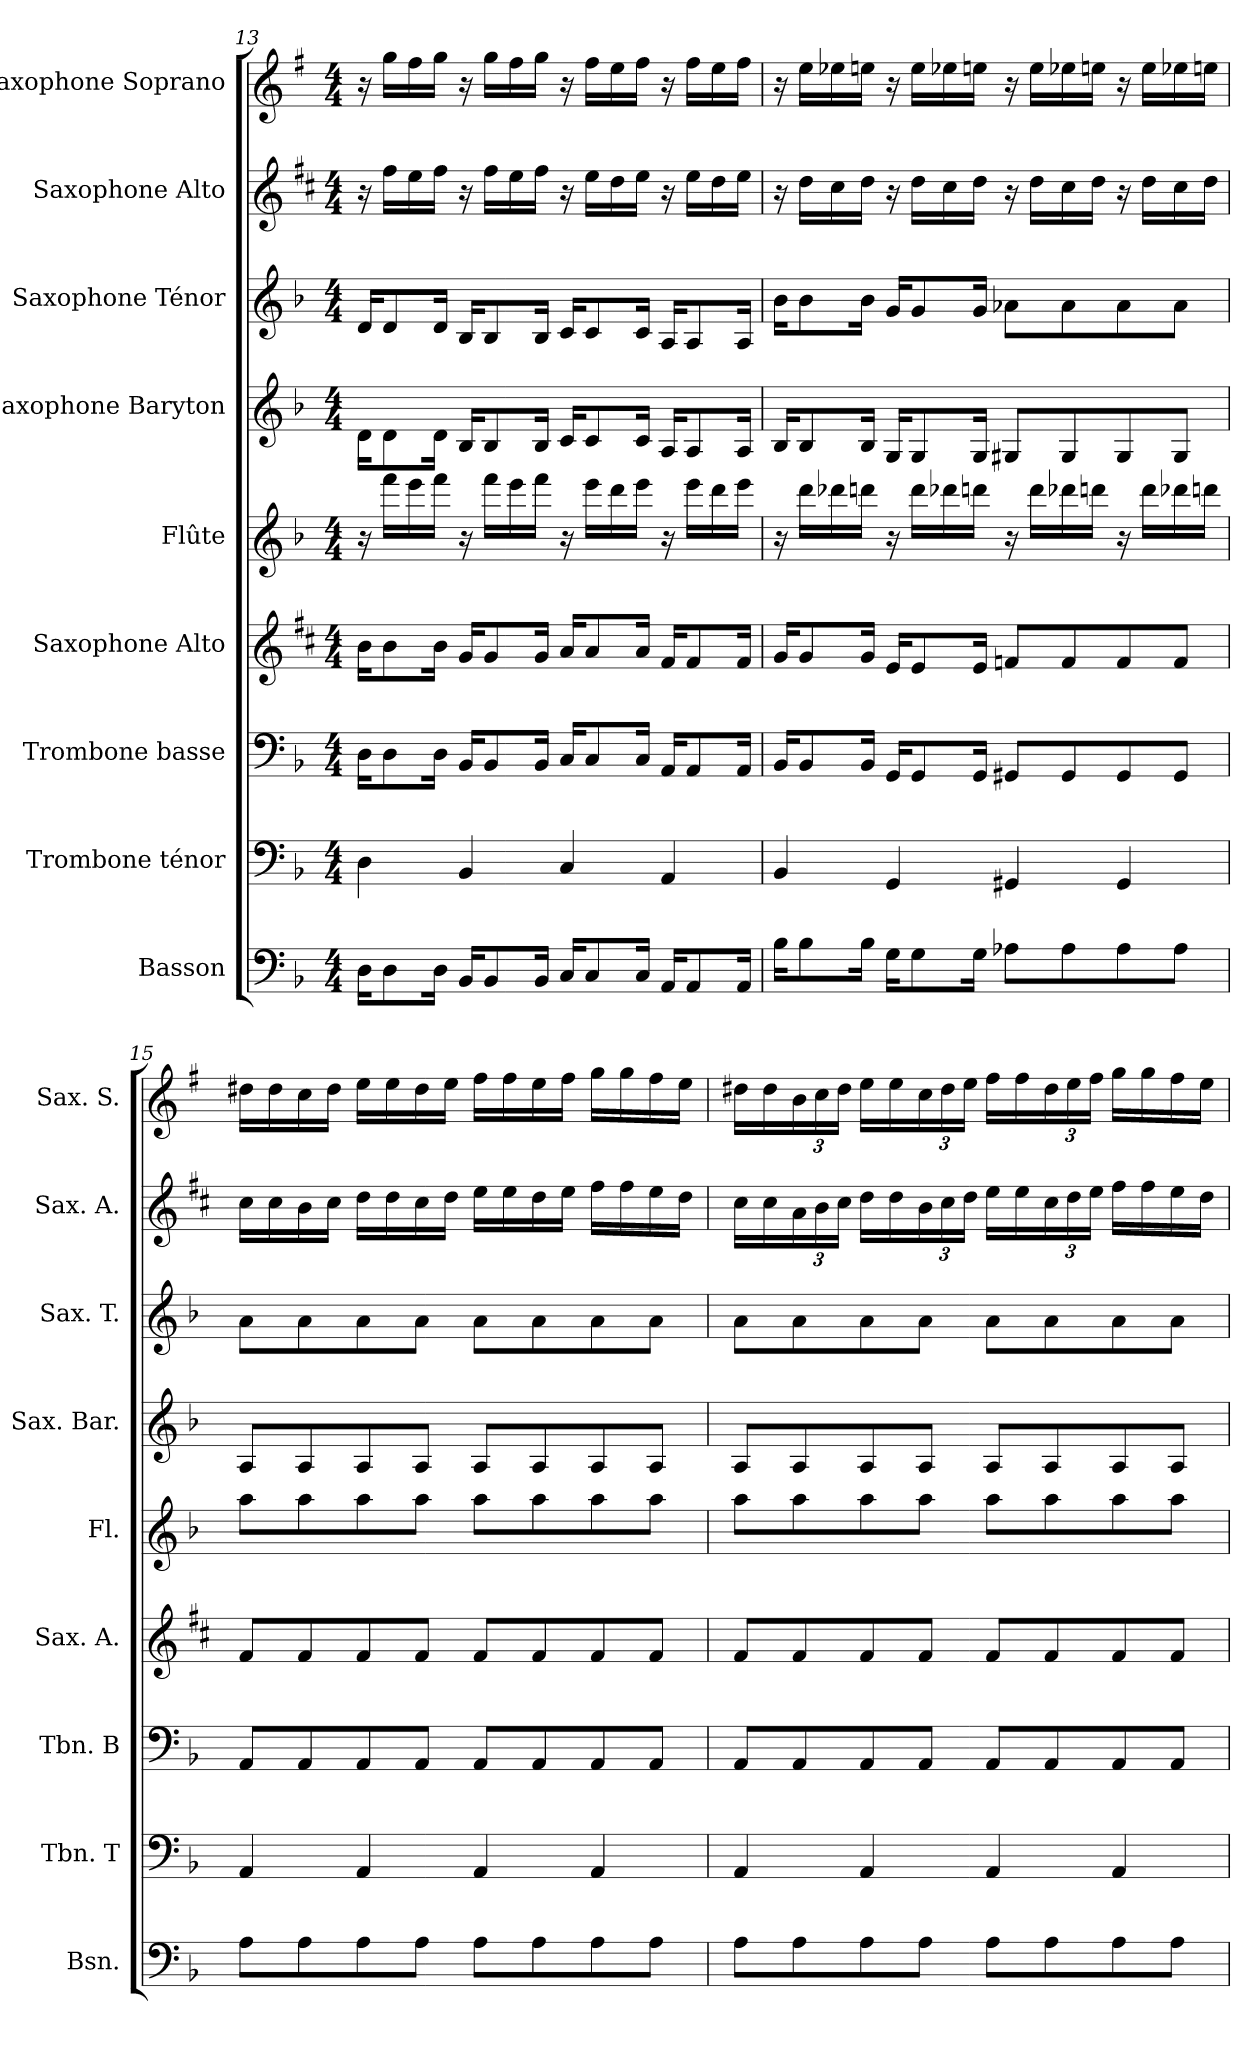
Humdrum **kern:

**kern	**kern	**kern	**kern	**kern	**kern	**kern	**kern	**kern
*part9	*part8	*part7	*part6	*part5	*part4	*part3	*part2	*part1
*staff9	*staff8	*staff7	*staff6	*staff5	*staff4	*staff3	*staff2	*staff1
*I"Basson	*I"Trombone ténor	*I"Trombone basse	*I"Saxophone Alto	*I"Flûte	*I"Saxophone Baryton	*I"Saxophone Ténor	*I"Saxophone Alto	*I"Saxophone Soprano
*I'Bsn.	*I'Tbn. T	*I'Tbn. B	*I'Sax. A.	*I'Fl.	*I'Sax. Bar.	*I'Sax. T.	*I'Sax. A.	*I'Sax. S.
!!LO:PB:g=z
*clefF4	*clefF4	*clefF4	*clefG2	*clefG2	*clefG2	*clefG2	*clefG2	*clefG2
*	*	*	*ITrd5c9	*	*ITrd12c21	*ITrd8c14	*ITrd5c9	*ITrd1c2
*k[b-]	*k[b-]	*k[b-]	*k[b-]	*k[b-]	*k[b-]	*k[b-]	*k[b-]	*k[b-]
*M4/4	*M4/4	*M4/4	*M4/4	*M4/4	*M4/4	*M4/4	*M4/4	*M4/4
=13	=13	=13	=13	=13	=13	=13	=13	=13
16D\KL	4D\	16D\KL	16d\KL	16r	16D\KL	16D/KL	16r	16r
8D\	.	8D\	8d\	16fff\LL	8D\	8D/	16a\LL	16ff\LL
.	.	.	.	16eee\	.	.	16g\	16ee\
16D\Jk	.	16D\Jk	16d\Jk	16fff\JJ	16D\Jk	16D/Jk	16a\JJ	16ff\JJ
16BB-/KL	4BB-/	16BB-/KL	16B-/KL	16r	16BB-/KL	16BB-/KL	16r	16r
8BB-/	.	8BB-/	8B-/	16fff\LL	8BB-/	8BB-/	16a\LL	16ff\LL
.	.	.	.	16eee\	.	.	16g\	16ee\
16BB-/Jk	.	16BB-/Jk	16B-/Jk	16fff\JJ	16BB-/Jk	16BB-/Jk	16a\JJ	16ff\JJ
16C/KL	4C/	16C/KL	16c/KL	16r	16C/KL	16C/KL	16r	16r
8C/	.	8C/	8c/	16eee\LL	8C/	8C/	16g\LL	16ee\LL
.	.	.	.	16ddd\	.	.	16f\	16dd\
16C/Jk	.	16C/Jk	16c/Jk	16eee\JJ	16C/Jk	16C/Jk	16g\JJ	16ee\JJ
16AA/KL	4AA/	16AA/KL	16A/KL	16r	16AA/KL	16AA/KL	16r	16r
8AA/	.	8AA/	8A/	16eee\LL	8AA/	8AA/	16g\LL	16ee\LL
.	.	.	.	16ddd\	.	.	16f\	16dd\
16AA/Jk	.	16AA/Jk	16A/Jk	16eee\JJ	16AA/Jk	16AA/Jk	16g\JJ	16ee\JJ
!!LO:PB:g=z
=14	=14	=14	=14	=14	=14	=14	=14	=14
16B-\KL	4BB-/	16BB-/KL	16B-/KL	16r	16BB-/KL	16B-\KL	16r	16r
8B-\	.	8BB-/	8B-/	16ddd\LL	8BB-/	8B-\	16f\LL	16dd\LL
.	.	.	.	16ddd-X\	.	.	16e\	16dd-X\
16B-\Jk	.	16BB-/Jk	16B-/Jk	16dddn\JJ	16BB-/Jk	16B-\Jk	16f\JJ	16ddn\JJ
16G\KL	4GG/	16GG/KL	16G/KL	16r	16GG/KL	16G/KL	16r	16r
8G\	.	8GG/	8G/	16ddd\LL	8GG/	8G/	16f\LL	16dd\LL
.	.	.	.	16ddd-X\	.	.	16e\	16dd-X\
16G\Jk	.	16GG/Jk	16G/Jk	16dddn\JJ	16GG/Jk	16G/Jk	16f\JJ	16ddn\JJ
8A-X\L	4GG#X/	8GG#X/L	8A-X/L	16r	8GG#X/L	8A-X\L	16r	16r
.	.	.	.	16ddd\LL	.	.	16f\LL	16dd\LL
8A-\	.	8GG#/	8A-/	16ddd-X\	8GG#/	8A-\	16e\	16dd-X\
.	.	.	.	16dddn\JJ	.	.	16f\JJ	16ddn\JJ
8A-\	4GG#/	8GG#/	8A-/	16r	8GG#/	8A-\	16r	16r
.	.	.	.	16ddd\LL	.	.	16f\LL	16dd\LL
8A-\J	.	8GG#/J	8A-/J	16ddd-X\	8GG#/J	8A-\J	16e\	16dd-X\
.	.	.	.	16dddn\JJ	.	.	16f\JJ	16ddn\JJ
=15	=15	=15	=15	=15	=15	=15	=15	=15
8A\L	4AA/	8AA/L	8A/L	8aa\L	8AA/L	8A\L	16e\LL	16cc#X\LL
.	.	.	.	.	.	.	16e\	16cc#\
8A\	.	8AA/	8A/	8aa\	8AA/	8A\	16d\	16b-\
.	.	.	.	.	.	.	16e\JJ	16cc#\JJ
8A\	4AA/	8AA/	8A/	8aa\	8AA/	8A\	16f\LL	16dd\LL
.	.	.	.	.	.	.	16f\	16dd\
8A\J	.	8AA/J	8A/J	8aa\J	8AA/J	8A\J	16e\	16cc#\
.	.	.	.	.	.	.	16f\JJ	16dd\JJ
8A\L	4AA/	8AA/L	8A/L	8aa\L	8AA/L	8A\L	16g\LL	16ee\LL
.	.	.	.	.	.	.	16g\	16ee\
8A\	.	8AA/	8A/	8aa\	8AA/	8A\	16f\	16dd\
.	.	.	.	.	.	.	16g\JJ	16ee\JJ
8A\	4AA/	8AA/	8A/	8aa\	8AA/	8A\	16a\LL	16ff\LL
.	.	.	.	.	.	.	16a\	16ff\
8A\J	.	8AA/J	8A/J	8aa\J	8AA/J	8A\J	16g\	16ee\
.	.	.	.	.	.	.	16f\JJ	16dd\JJ
!!LO:PB:g=z
=16	=16	=16	=16	=16	=16	=16	=16	=16
8A\L	4AA/	8AA/L	8A/L	8aa\L	8AA/L	8A\L	16e\LL	16cc#X\LL
.	.	.	.	.	.	.	16e\	16cc#\
*	*	*	*	*	*	*	*Xbrackettup	*Xbrackettup
8A\	.	8AA/	8A/	8aa\	8AA/	8A\	24c\	24a\
.	.	.	.	.	.	.	24d\	24b-\
.	.	.	.	.	.	.	24e\JJ	24cc#\JJ
8A\	4AA/	8AA/	8A/	8aa\	8AA/	8A\	16f\LL	16dd\LL
.	.	.	.	.	.	.	16f\	16dd\
8A\J	.	8AA/J	8A/J	8aa\J	8AA/J	8A\J	24d\	24b-\
.	.	.	.	.	.	.	24e\	24cc#\
.	.	.	.	.	.	.	24f\JJ	24dd\JJ
8A\L	4AA/	8AA/L	8A/L	8aa\L	8AA/L	8A\L	16g\LL	16ee\LL
.	.	.	.	.	.	.	16g\	16ee\
8A\	.	8AA/	8A/	8aa\	8AA/	8A\	24e\	24cc#\
.	.	.	.	.	.	.	24f\	24dd\
.	.	.	.	.	.	.	24g\JJ	24ee\JJ
8A\	4AA/	8AA/	8A/	8aa\	8AA/	8A\	16a\LL	16ff\LL
.	.	.	.	.	.	.	16a\	16ff\
8A\J	.	8AA/J	8A/J	8aa\J	8AA/J	8A\J	16g\	16ee\
.	.	.	.	.	.	.	16f\JJ	16dd\JJ
=	=	=	=	=	=	=	=	=
*-	*-	*-	*-	*-	*-	*-	*-	*-
